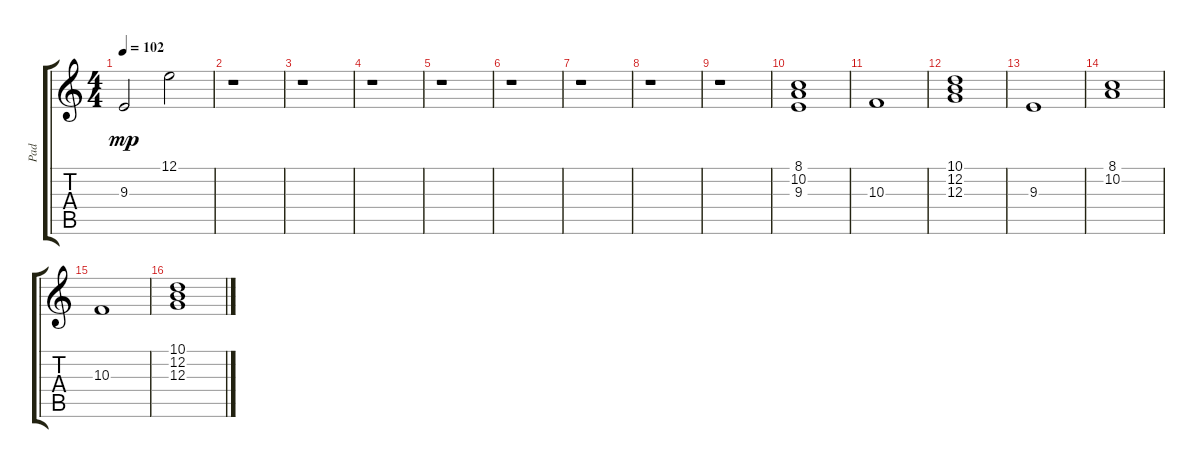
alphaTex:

\track ("Pad" "Pad") {instrument choiraahs}
\staff {score tabs}
\tuning (E4 B3 G3 D3 A2 E2) {hide}
\ts (4 4)
\tempo 102
\clef g2
\ks c
9.3.2{dy mp} 12.1.2 |
r.1 |
r.1 |
r.1 |
r.1 |
r.1 |
r.1 |
r.1 |
r.1 |
(8.1 10.2 9.3).1 |
10.3.1 |
(10.1 12.2 12.3).1 |
9.3.1 |
(8.1 10.2).1 |
10.3.1 |
(10.1 12.2 12.3).1
